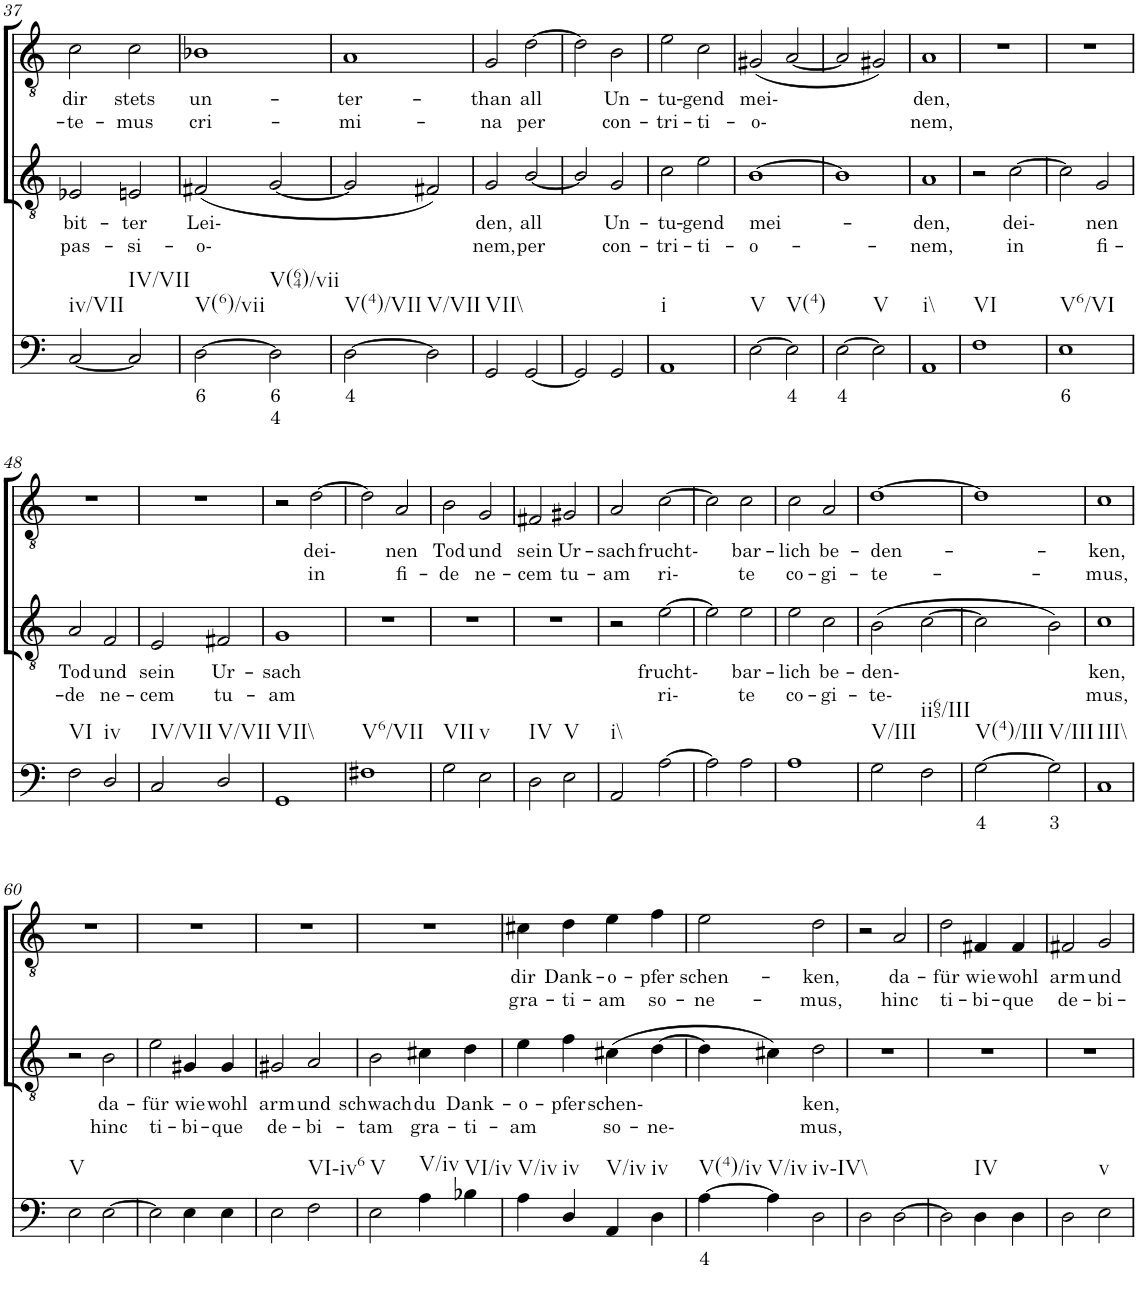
**kern	**text	**text	**kern	**text	**text	**kern	**text	**text
*part3	*part3	*part3	*part2	*part2	*part2	*part1	*part1	*part1
*staff3	*staff3	*staff3	*staff2	*staff2	*staff2	*staff1	*staff1	*staff1
*I"Continuo	*	*	*I"Tenor II	*	*	*I"Tenor I	*	*
!!LO:PB:g=z
*clefF4	*	*	*clefGv2	*	*	*clefGv2	*	*
*k[]	*	*	*k[]	*	*	*k[]	*	*
*M4/4	*	*	*M4/4	*	*	*M4/4	*	*
=37	=37	=37	=37	=37	=37	=37	=37	=37
!LO:TX:b:t=iv/VII	!	!	!	!	!	!	!	!
!	!	!	!	!LO:LY:b	!LO:LY:b	!	!LO:LY:b	!LO:LY:b
[2C/	.	.	2E-X/	bit-	pas-	2c\	dir	te-
!LO:TX:b:t=IV/VII	!	!	!	!	!	!	!	!
!	!	!	!	!LO:LY:b	!LO:LY:b	!	!LO:LY:b	!LO:LY:b
2C/]	.	.	2En/	ter	si-	2c\	stets	mus
=38	=38	=38	=38	=38	=38	=38	=38	=38
!LO:TX:b:t=V(6)/vii	!	!	!	!	!	!	!	!
!	!LO:LY:b	!	!	!LO:LY:b	!LO:LY:b	!	!LO:LY:b	!LO:LY:b
[2D\	6	.	(2F#X/	Lei-	o-	1B-X	un-	cri-
!LO:TX:b:t=V(64)/vii	!	!	!	!	!	!	!	!
!	!LO:LY:b	!LO:LY:b	!	!	!	!	!	!
2D\]	6	4	[2G/	.	.	.	.	.
=39	=39	=39	=39	=39	=39	=39	=39	=39
!LO:TX:b:t=V(4)/VII	!	!	!	!	!	!	!	!
!	!LO:LY:b	!	!	!	!	!	!LO:LY:b	!LO:LY:b
[2D\	4	.	2G/]	.	.	1A	ter-	mi-
!LO:TX:b:t=V/VII	!	!	!	!	!	!	!	!
2D\]	.	.	2F#X/)	.	.	.	.	.
=40	=40	=40	=40	=40	=40	=40	=40	=40
!LO:TX:b:t=VII\\	!	!	!	!	!	!	!	!
!	!	!	!	!LO:LY:b	!LO:LY:b	!	!LO:LY:b	!LO:LY:b
2GG/	.	.	2G/	den,	nem,	2G/	than	na
!	!	!	!	!LO:LY:b	!LO:LY:b	!	!LO:LY:b	!LO:LY:b
[2GG/	.	.	[2B/	all	per	[2d\	all	per
=41	=41	=41	=41	=41	=41	=41	=41	=41
2GG/]	.	.	2B/]	.	.	2d\]	.	.
!	!	!	!	!LO:LY:b	!LO:LY:b	!	!LO:LY:b	!LO:LY:b
2GG/	.	.	2G/	Un-	con-	2B\	Un-	con-
=42	=42	=42	=42	=42	=42	=42	=42	=42
!LO:TX:b:t=i	!	!	!	!	!	!	!	!
!	!	!	!	!LO:LY:b	!LO:LY:b	!	!LO:LY:b	!LO:LY:b
1AA	.	.	2c\	tu-	tri-	2e\	tu-	tri-
!	!	!	!	!LO:LY:b	!LO:LY:b	!	!LO:LY:b	!LO:LY:b
.	.	.	2e\	gend	ti-	2c\	gend	ti-
=43	=43	=43	=43	=43	=43	=43	=43	=43
!LO:TX:b:t=V	!	!	!	!	!	!	!	!
!	!	!	!	!LO:LY:b	!LO:LY:b	!	!LO:LY:b	!LO:LY:b
[2E\	.	.	[1B	mei-	o-	(2G#X/	mei-	o-
!LO:TX:b:t=V(4)	!	!	!	!	!	!	!	!
!	!LO:LY:b	!	!	!	!	!	!	!
2E\]	4	.	.	.	.	[2A/	.	.
=44	=44	=44	=44	=44	=44	=44	=44	=44
!	!LO:LY:b	!	!	!	!	!	!	!
[2E\	4	.	1B]	.	.	2A/]	.	.
!LO:TX:b:t=V	!	!	!	!	!	!	!	!
2E\]	.	.	.	.	.	2G#X/)	.	.
=45	=45	=45	=45	=45	=45	=45	=45	=45
!LO:TX:b:t=i\\	!	!	!	!	!	!	!	!
!	!	!	!	!LO:LY:b	!LO:LY:b	!	!LO:LY:b	!LO:LY:b
1AA	.	.	1A	den,	nem,	1A	den,	nem,
=46	=46	=46	=46	=46	=46	=46	=46	=46
!LO:TX:b:t=VI	!	!	!	!	!	!	!	!
1F	.	.	2r	.	.	1r	.	.
!	!	!	!	!LO:LY:b	!LO:LY:b	!	!	!
.	.	.	[2c\	dei-	in	.	.	.
=47	=47	=47	=47	=47	=47	=47	=47	=47
!LO:TX:b:t=V6/VI	!	!	!	!	!	!	!	!
!	!LO:LY:b	!	!	!	!	!	!	!
1E	6	.	2c\]	.	.	1r	.	.
!	!	!	!	!LO:LY:b	!LO:LY:b	!	!	!
.	.	.	2G/	nen	fi-	.	.	.
!!LO:LB:g=z
=48	=48	=48	=48	=48	=48	=48	=48	=48
!LO:TX:b:t=VI	!	!	!	!	!	!	!	!
!	!	!	!	!LO:LY:b	!LO:LY:b	!	!	!
2F\	.	.	2A/	Tod	de	1r	.	.
!LO:TX:b:t=iv	!	!	!	!	!	!	!	!
!	!	!	!	!LO:LY:b	!LO:LY:b	!	!	!
2D/	.	.	2F/	und	ne-	.	.	.
=49	=49	=49	=49	=49	=49	=49	=49	=49
!LO:TX:b:t=IV/VII	!	!	!	!	!	!	!	!
!	!	!	!	!LO:LY:b	!LO:LY:b	!	!	!
2C/	.	.	2E/	sein	cem	1r	.	.
!LO:TX:b:t=V/VII	!	!	!	!	!	!	!	!
!	!	!	!	!LO:LY:b	!LO:LY:b	!	!	!
2D/	.	.	2F#X/	Ur-	tu-	.	.	.
=50	=50	=50	=50	=50	=50	=50	=50	=50
!LO:TX:b:t=VII\\	!	!	!	!	!	!	!	!
!	!	!	!	!LO:LY:b	!LO:LY:b	!	!	!
1GG	.	.	1G	sach	am	2r	.	.
!	!	!	!	!	!	!	!LO:LY:b	!LO:LY:b
.	.	.	.	.	.	[2d\	dei-	in
=51	=51	=51	=51	=51	=51	=51	=51	=51
!LO:TX:b:t=V6/VII	!	!	!	!	!	!	!	!
1F#X	.	.	1r	.	.	2d\]	.	.
!	!	!	!	!	!	!	!LO:LY:b	!LO:LY:b
.	.	.	.	.	.	2A/	nen	fi-
=52	=52	=52	=52	=52	=52	=52	=52	=52
!LO:TX:b:t=VII	!	!	!	!	!	!	!	!
!	!	!	!	!	!	!	!LO:LY:b	!LO:LY:b
2G\	.	.	1r	.	.	2B\	Tod	de
!LO:TX:b:t=v	!	!	!	!	!	!	!	!
!	!	!	!	!	!	!	!LO:LY:b	!LO:LY:b
2E\	.	.	.	.	.	2G/	und	ne-
=53	=53	=53	=53	=53	=53	=53	=53	=53
!LO:TX:b:t=IV	!	!	!	!	!	!	!	!
!	!	!	!	!	!	!	!LO:LY:b	!LO:LY:b
2D\	.	.	1r	.	.	2F#X/	sein	cem
!LO:TX:b:t=V	!	!	!	!	!	!	!	!
!	!	!	!	!	!	!	!LO:LY:b	!LO:LY:b
2E\	.	.	.	.	.	2G#X/	Ur-	tu-
=54	=54	=54	=54	=54	=54	=54	=54	=54
!LO:TX:b:t=i\\	!	!	!	!	!	!	!	!
!	!	!	!	!	!	!	!LO:LY:b	!LO:LY:b
2AA/	.	.	2r	.	.	2A/	sach	am
!	!	!	!	!LO:LY:b	!LO:LY:b	!	!LO:LY:b	!LO:LY:b
[2A\	.	.	[2e\	frucht-	ri-	[2c\	frucht-	ri-
=55	=55	=55	=55	=55	=55	=55	=55	=55
2A\]	.	.	2e\]	.	.	2c\]	.	.
!	!	!	!	!LO:LY:b	!LO:LY:b	!	!LO:LY:b	!LO:LY:b
2A\	.	.	2e\	bar-	te	2c\	bar-	te
=56	=56	=56	=56	=56	=56	=56	=56	=56
!	!	!	!	!LO:LY:b	!LO:LY:b	!	!LO:LY:b	!LO:LY:b
1A	.	.	2e\	lich	co-	2c\	lich	co-
!	!	!	!	!LO:LY:b	!LO:LY:b	!	!LO:LY:b	!LO:LY:b
.	.	.	2c\	be-	gi-	2A/	be-	gi-
=57	=57	=57	=57	=57	=57	=57	=57	=57
!LO:TX:b:t=V/III	!	!	!	!	!	!	!	!
!	!	!	!	!LO:LY:b	!LO:LY:b	!	!LO:LY:b	!LO:LY:b
2G\	.	.	(2B\	den-	te-	[1d	den-	te-
!LO:TX:b:t=ii65/III	!	!	!	!	!	!	!	!
2F\	.	.	[2c\	.	.	.	.	.
=58	=58	=58	=58	=58	=58	=58	=58	=58
!LO:TX:b:t=V(4)/III	!	!	!	!	!	!	!	!
!	!LO:LY:b	!	!	!	!	!	!	!
[2G\	4	.	2c\]	.	.	1d]	.	.
!LO:TX:b:t=V/III	!	!	!	!	!	!	!	!
!	!LO:LY:b	!	!	!	!	!	!	!
2G\]	3	.	2B\)	.	.	.	.	.
=59	=59	=59	=59	=59	=59	=59	=59	=59
!LO:TX:b:t=III\\	!	!	!	!	!	!	!	!
!	!	!	!	!LO:LY:b	!LO:LY:b	!	!LO:LY:b	!LO:LY:b
1C	.	.	1c	ken,	mus,	1c	ken,	mus,
!!LO:LB:g=z
=60	=60	=60	=60	=60	=60	=60	=60	=60
!LO:TX:b:t=V	!	!	!	!	!	!	!	!
2E\	.	.	2r	.	.	1r	.	.
!	!	!	!	!LO:LY:b	!LO:LY:b	!	!	!
[2E\	.	.	2B\	da-	hinc	.	.	.
=61	=61	=61	=61	=61	=61	=61	=61	=61
!	!	!	!	!LO:LY:b	!LO:LY:b	!	!	!
2E\]	.	.	2e\	für	ti-	1r	.	.
!	!	!	!	!LO:LY:b	!LO:LY:b	!	!	!
4E\	.	.	4G#X/	wie-	bi-	.	.	.
!	!	!	!	!LO:LY:b	!LO:LY:b	!	!	!
4E\	.	.	4G#/	wohl	que	.	.	.
=62	=62	=62	=62	=62	=62	=62	=62	=62
!	!	!	!	!LO:LY:b	!LO:LY:b	!	!	!
2E\	.	.	2G#X/	arm	de-	1r	.	.
!LO:TX:b:t=VI-iv6	!	!	!	!	!	!	!	!
!	!	!	!	!LO:LY:b	!LO:LY:b	!	!	!
2F\	.	.	2A/	und	bi-	.	.	.
=63	=63	=63	=63	=63	=63	=63	=63	=63
!LO:TX:b:t=V	!	!	!	!	!	!	!	!
!	!	!	!	!LO:LY:b	!LO:LY:b	!	!	!
2E\	.	.	2B\	schwach	tam	1r	.	.
!LO:TX:b:t=V/iv	!	!	!	!	!	!	!	!
!	!	!	!	!LO:LY:b	!LO:LY:b	!	!	!
4A\	.	.	4c#X\	du	gra-	.	.	.
!LO:TX:b:t=VI/iv	!	!	!	!	!	!	!	!
!	!	!	!	!LO:LY:b	!LO:LY:b	!	!	!
4B-X\	.	.	4d\	Dank-	ti-	.	.	.
=64	=64	=64	=64	=64	=64	=64	=64	=64
!LO:TX:b:t=V/iv	!	!	!	!	!	!	!	!
!	!	!	!	!LO:LY:b	!LO:LY:b	!	!LO:LY:b	!LO:LY:b
4A\	.	.	4e\	o-	am	4c#X\	dir	gra-
!LO:TX:b:t=iv	!	!	!	!	!	!	!	!
!	!	!	!	!LO:LY:b	!	!	!LO:LY:b	!LO:LY:b
4D/	.	.	4f\	pfer	.	4d\	Dank-	ti-
!LO:TX:b:t=V/iv	!	!	!	!	!	!	!	!
!	!	!	!	!LO:LY:b	!LO:LY:b	!	!LO:LY:b	!LO:LY:b
4AA/	.	.	(4c#X\	schen-	so-	4e\	o-	am
!LO:TX:b:t=iv	!	!	!	!	!	!	!	!
!	!	!	!	!	!LO:LY:b	!	!LO:LY:b	!LO:LY:b
4D\	.	.	[4d\	.	ne-	4f\	pfer	so-
=65	=65	=65	=65	=65	=65	=65	=65	=65
!LO:TX:b:t=V(4)/iv	!	!	!	!	!	!	!	!
!	!LO:LY:b	!	!	!	!	!	!LO:LY:b	!LO:LY:b
[4A\	4	.	4d\]	.	.	2e\	schen-	ne-
!LO:TX:b:t=V/iv	!	!	!	!	!	!	!	!
4A\]	.	.	4c#X\)	.	.	.	.	.
!LO:TX:b:t=iv\\-IV\\	!	!	!	!	!	!	!	!
!	!	!	!	!LO:LY:b	!LO:LY:b	!	!LO:LY:b	!LO:LY:b
2D\	.	.	2d\	ken,	mus,	2d\	ken,	mus,
=66	=66	=66	=66	=66	=66	=66	=66	=66
2D\	.	.	1r	.	.	2r	.	.
!	!	!	!	!	!	!	!LO:LY:b	!LO:LY:b
[2D\	.	.	.	.	.	2A/	da-	hinc
=67	=67	=67	=67	=67	=67	=67	=67	=67
!	!	!	!	!	!	!	!LO:LY:b	!LO:LY:b
2D\]	.	.	1r	.	.	2d\	für	ti-
!LO:TX:b:t=IV	!	!	!	!	!	!	!	!
!	!	!	!	!	!	!	!LO:LY:b	!LO:LY:b
4D\	.	.	.	.	.	4F#X/	wie-	bi-
!	!	!	!	!	!	!	!LO:LY:b	!LO:LY:b
4D\	.	.	.	.	.	4F#/	wohl	que
=68	=68	=68	=68	=68	=68	=68	=68	=68
!	!	!	!	!	!	!	!LO:LY:b	!LO:LY:b
2D\	.	.	1r	.	.	2F#X/	arm	de-
!LO:TX:b:t=v	!	!	!	!	!	!	!	!
!	!	!	!	!	!	!	!LO:LY:b	!LO:LY:b
2E\	.	.	.	.	.	2G/	und	bi-
=	=	=	=	=	=	=	=	=
*-	*-	*-	*-	*-	*-	*-	*-	*-
